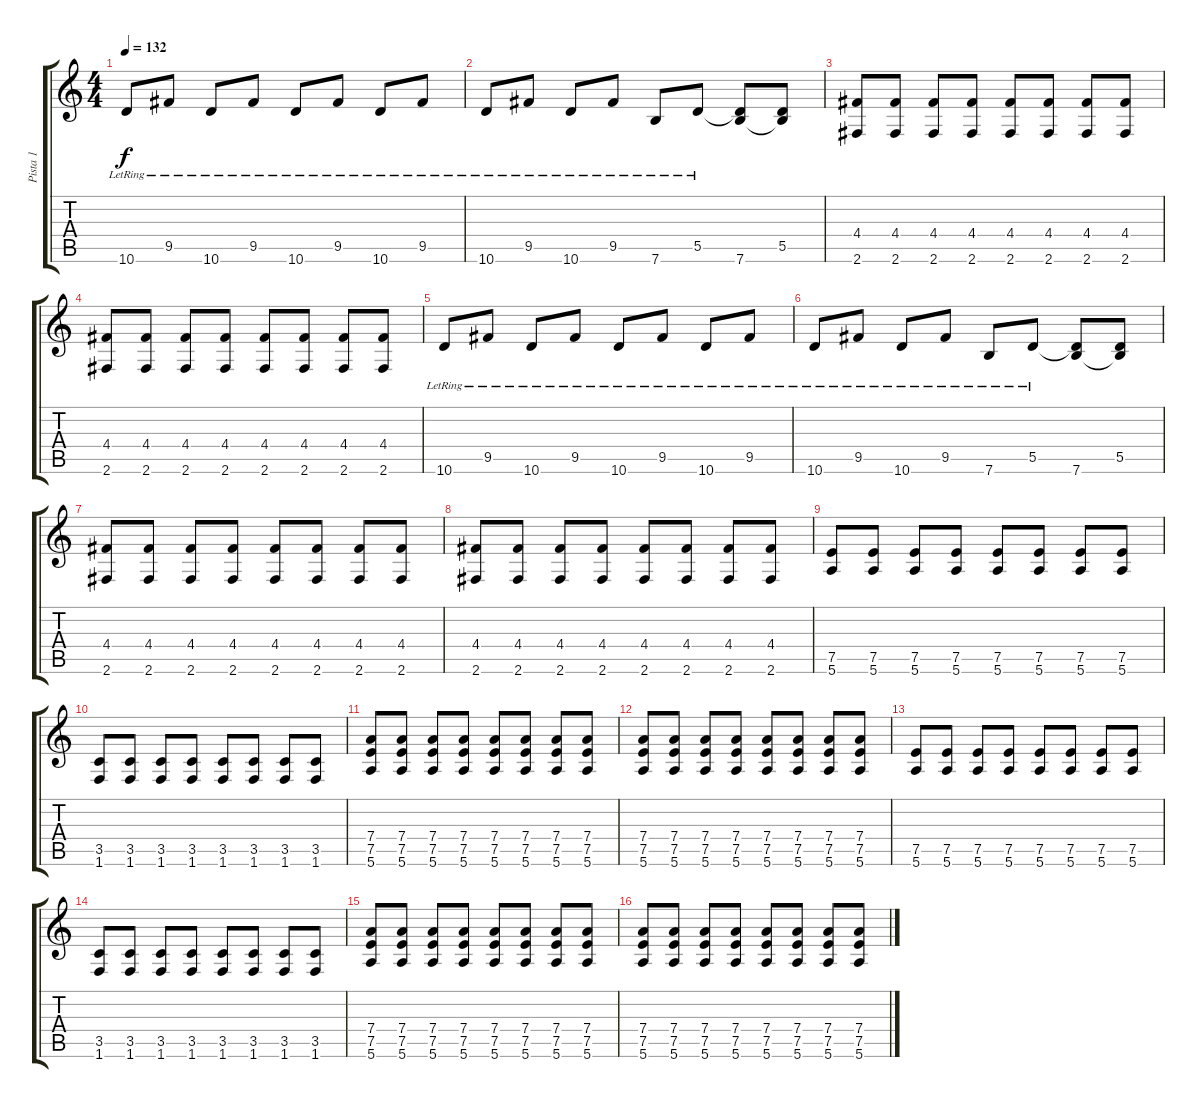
\track ("Pista 1" "Pista 1") {instrument distortionguitar}
\staff {score tabs}
\tuning (E4 B3 G3 D3 A2 E2) {hide}
\ts (4 4)
\tempo 132
\clef g2
\ks c
10.6{lr}.8{dy f} 9.5{lr}.8 10.6{lr}.8 9.5{lr}.8 10.6{lr}.8 9.5{lr}.8 10.6{lr}.8 9.5{lr}.8 |
10.6{lr}.8 9.5{lr}.8 10.6{lr}.8 9.5{lr}.8 7.6{lr}.8 5.5{lr}.8 (5.5{t} 7.6).8 (5.5 7.6{t}).8 |
(4.4 2.6).8 (4.4 2.6).8 (4.4 2.6).8 (4.4 2.6).8 (4.4 2.6).8 (4.4 2.6).8 (4.4 2.6).8 (4.4 2.6).8 |
(4.4 2.6).8 (4.4 2.6).8 (4.4 2.6).8 (4.4 2.6).8 (4.4 2.6).8 (4.4 2.6).8 (4.4 2.6).8 (4.4 2.6).8 |
10.6{lr}.8 9.5{lr}.8 10.6{lr}.8 9.5{lr}.8 10.6{lr}.8 9.5{lr}.8 10.6{lr}.8 9.5{lr}.8 |
10.6{lr}.8 9.5{lr}.8 10.6{lr}.8 9.5{lr}.8 7.6{lr}.8 5.5{lr}.8 (5.5{t} 7.6).8 (5.5 7.6{t}).8 |
(4.4 2.6).8 (4.4 2.6).8 (4.4 2.6).8 (4.4 2.6).8 (4.4 2.6).8 (4.4 2.6).8 (4.4 2.6).8 (4.4 2.6).8 |
(4.4 2.6).8 (4.4 2.6).8 (4.4 2.6).8 (4.4 2.6).8 (4.4 2.6).8 (4.4 2.6).8 (4.4 2.6).8 (4.4 2.6).8 |
(7.5 5.6).8 (7.5 5.6).8 (7.5 5.6).8 (7.5 5.6).8 (7.5 5.6).8 (7.5 5.6).8 (7.5 5.6).8 (7.5 5.6).8 |
(3.5 1.6).8 (3.5 1.6).8 (3.5 1.6).8 (3.5 1.6).8 (3.5 1.6).8 (3.5 1.6).8 (3.5 1.6).8 (3.5 1.6).8 |
(7.4 7.5 5.6).8 (7.4 7.5 5.6).8 (7.4 7.5 5.6).8 (7.4 7.5 5.6).8 (7.4 7.5 5.6).8 (7.4 7.5 5.6).8 (7.4 7.5 5.6).8 (7.4 7.5 5.6).8 |
(7.4 7.5 5.6).8 (7.4 7.5 5.6).8 (7.4 7.5 5.6).8 (7.4 7.5 5.6).8 (7.4 7.5 5.6).8 (7.4 7.5 5.6).8 (7.4 7.5 5.6).8 (7.4 7.5 5.6).8 |
(7.5 5.6).8 (7.5 5.6).8 (7.5 5.6).8 (7.5 5.6).8 (7.5 5.6).8 (7.5 5.6).8 (7.5 5.6).8 (7.5 5.6).8 |
(3.5 1.6).8 (3.5 1.6).8 (3.5 1.6).8 (3.5 1.6).8 (3.5 1.6).8 (3.5 1.6).8 (3.5 1.6).8 (3.5 1.6).8 |
(7.4 7.5 5.6).8 (7.4 7.5 5.6).8 (7.4 7.5 5.6).8 (7.4 7.5 5.6).8 (7.4 7.5 5.6).8 (7.4 7.5 5.6).8 (7.4 7.5 5.6).8 (7.4 7.5 5.6).8 |
(7.4 7.5 5.6).8 (7.4 7.5 5.6).8 (7.4 7.5 5.6).8 (7.4 7.5 5.6).8 (7.4 7.5 5.6).8 (7.4 7.5 5.6).8 (7.4 7.5 5.6).8 (7.4 7.5 5.6).8
